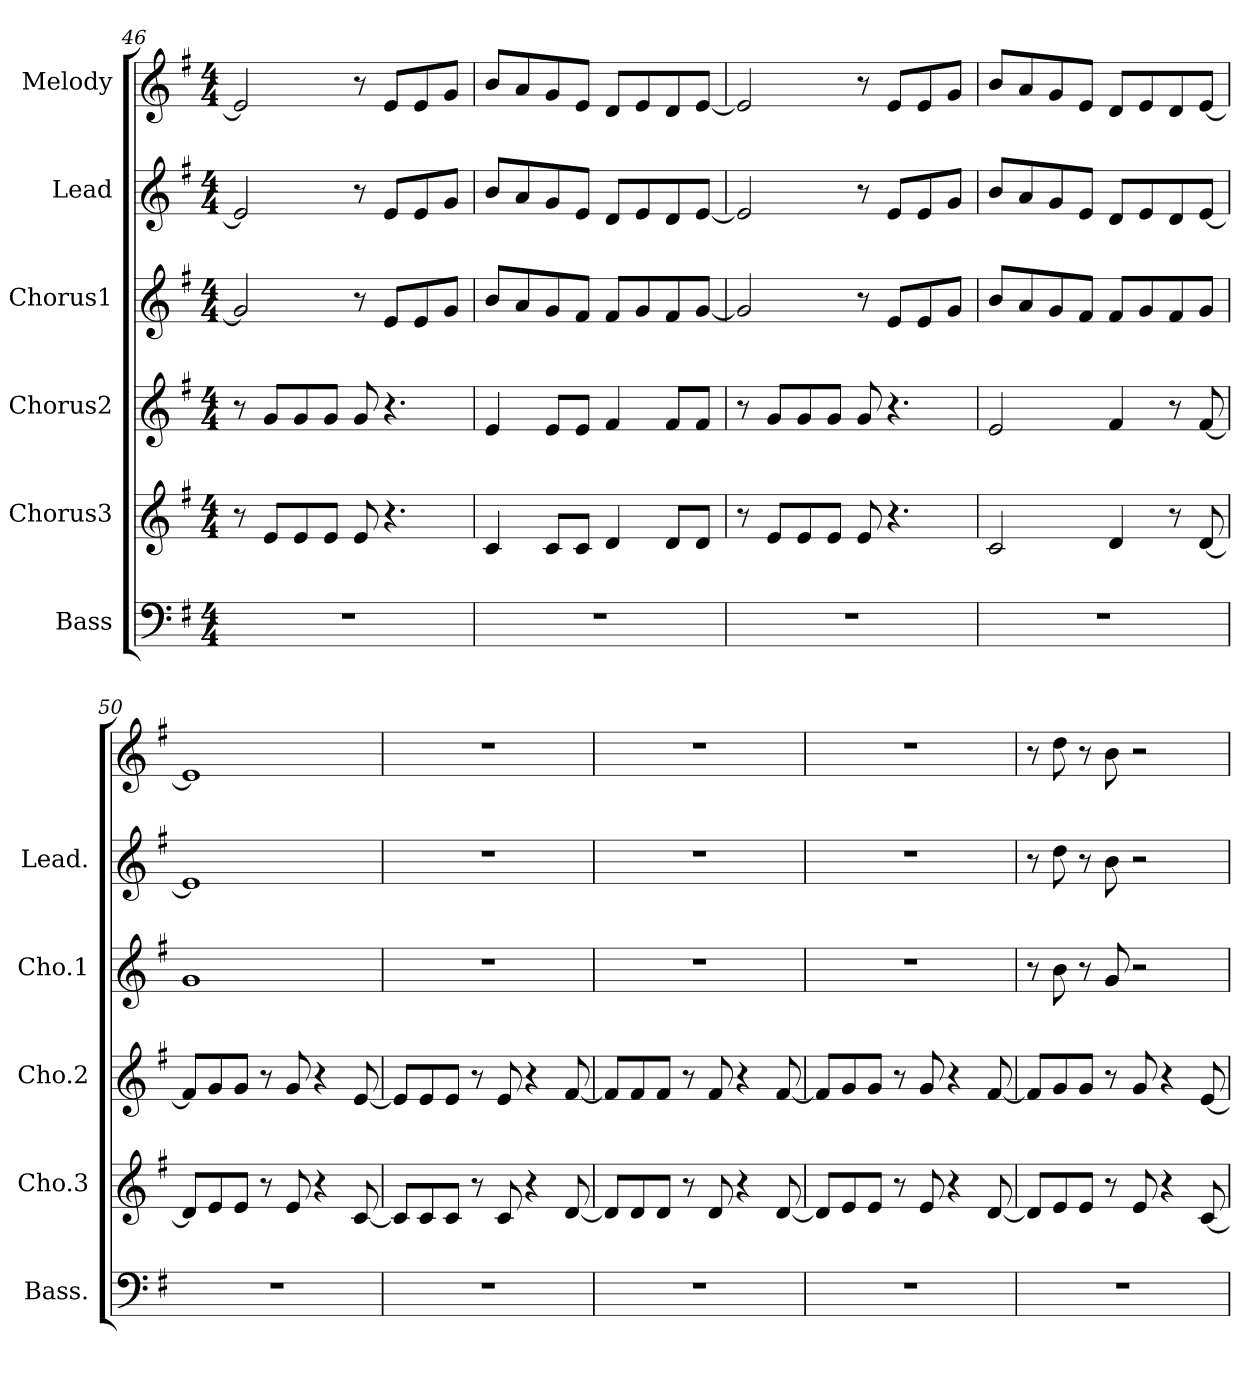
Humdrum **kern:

**kern	**kern	**kern	**kern	**kern	**kern
*part6	*part5	*part4	*part3	*part2	*part1
*staff6	*staff5	*staff4	*staff3	*staff2	*staff1
*I"Bass	*I"Chorus3	*I"Chorus2	*I"Chorus1	*I"Lead	*I"Melody
*I'Bass.	*I'Cho.3	*I'Cho.2	*I'Cho.1	*I'Lead.	*
*clefF4	*clefG2	*clefG2	*clefG2	*clefG2	*clefG2
*k[f#]	*k[f#]	*k[f#]	*k[f#]	*k[f#]	*k[f#]
*M4/4	*M4/4	*M4/4	*M4/4	*M4/4	*M4/4
=46	=46	=46	=46	=46	=46
1r	8r	8r	2g]	2e]	2e]
.	8eL	8gL	.	.	.
.	8e	8g	.	.	.
.	8eJ	8gJ	.	.	.
.	8e	8g	8r	8r	8r
.	4.r	4.r	8eL	8eL	8eL
.	.	.	8e	8e	8e
.	.	.	8gJ	8gJ	8gJ
=47	=47	=47	=47	=47	=47
1r	4c	4e	8bL	8bL	8bL
.	.	.	8a	8a	8a
.	8cL	8eL	8g	8g	8g
.	8cJ	8eJ	8f#J	8eJ	8eJ
.	4d	4f#	8f#L	8dL	8dL
.	.	.	8g	8e	8e
.	8dL	8f#L	8f#	8d	8d
.	8dJ	8f#J	[8gJ	[8eJ	[8eJ
=48	=48	=48	=48	=48	=48
1r	8r	8r	2g]	2e]	2e]
.	8eL	8gL	.	.	.
.	8e	8g	.	.	.
.	8eJ	8gJ	.	.	.
.	8e	8g	8r	8r	8r
.	4.r	4.r	8eL	8eL	8eL
.	.	.	8e	8e	8e
.	.	.	8gJ	8gJ	8gJ
=49	=49	=49	=49	=49	=49
1r	2c	2e	8bL	8bL	8bL
.	.	.	8a	8a	8a
.	.	.	8g	8g	8g
.	.	.	8f#J	8eJ	8eJ
.	4d	4f#	8f#L	8dL	8dL
.	.	.	8g	8e	8e
.	8r	8r	8f#	8d	8d
.	[8d	[8f#	8gJ	[8eJ	[8eJ
=50	=50	=50	=50	=50	=50
1r	8dL]	8f#L]	1g	1e]	1e]
.	8e	8g	.	.	.
.	8eJ	8gJ	.	.	.
.	8r	8r	.	.	.
.	8e	8g	.	.	.
.	4r	4r	.	.	.
.	[8c	[8e	.	.	.
=51	=51	=51	=51	=51	=51
1r	8cL]	8eL]	1r	1r	1r
.	8c	8e	.	.	.
.	8cJ	8eJ	.	.	.
.	8r	8r	.	.	.
.	8c	8e	.	.	.
.	4r	4r	.	.	.
.	[8d	[8f#	.	.	.
=52	=52	=52	=52	=52	=52
1r	8dL]	8f#L]	1r	1r	1r
.	8d	8f#	.	.	.
.	8dJ	8f#J	.	.	.
.	8r	8r	.	.	.
.	8d	8f#	.	.	.
.	4r	4r	.	.	.
.	[8d	[8f#	.	.	.
=53	=53	=53	=53	=53	=53
1r	8dL]	8f#L]	1r	1r	1r
.	8e	8g	.	.	.
.	8eJ	8gJ	.	.	.
.	8r	8r	.	.	.
.	8e	8g	.	.	.
.	4r	4r	.	.	.
.	[8d	[8f#	.	.	.
=54	=54	=54	=54	=54	=54
1r	8dL]	8f#L]	8r	8r	8r
.	8e	8g	8b	8dd	8dd
.	8eJ	8gJ	8r	8r	8r
.	8r	8r	8g	8b	8b
.	8e	8g	2r	2r	2r
.	4r	4r	.	.	.
.	[8c	[8e	.	.	.
=	=	=	=	=	=
*-	*-	*-	*-	*-	*-
